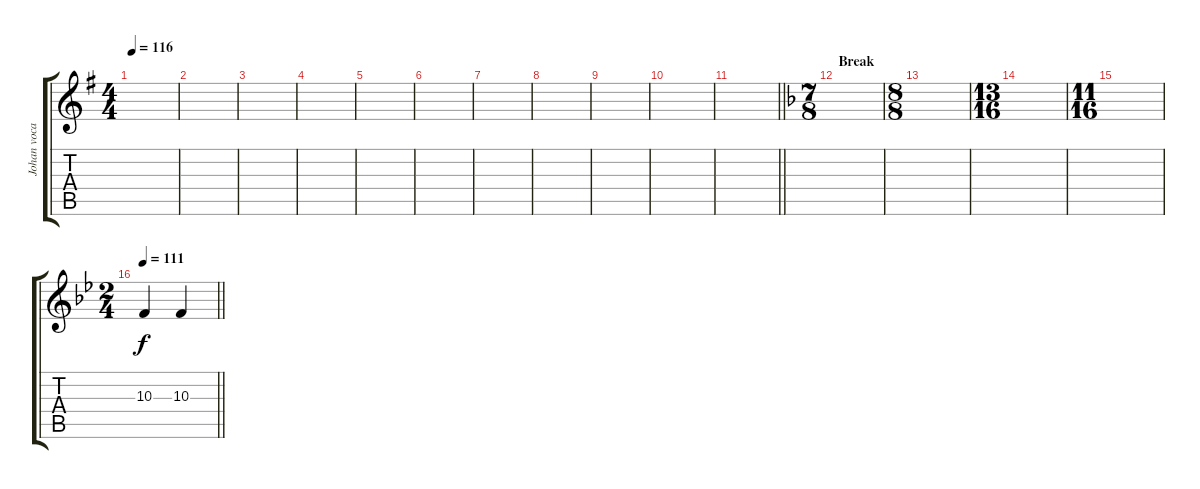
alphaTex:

\track ("Johan vocals" "Johan voca") {instrument lead1square}
\staff {score tabs}
\tuning (E4 B3 G3 D3 A2 E2) {hide}
\ts (4 4)
\tempo 116
\clef g2
\ks g
|
|
|
|
|
|
|
|
|
|
\barLineRight lightlight
|
\ts (7 8)
\section ("" "Break")
\ks f
|
\ts (8 8)
|
\ts (13 16)
|
\ts (11 16)
|
\ts (2 4)
\tempo 111
\barLineRight lightlight
\ks bb
10.3.4 10.3.4
